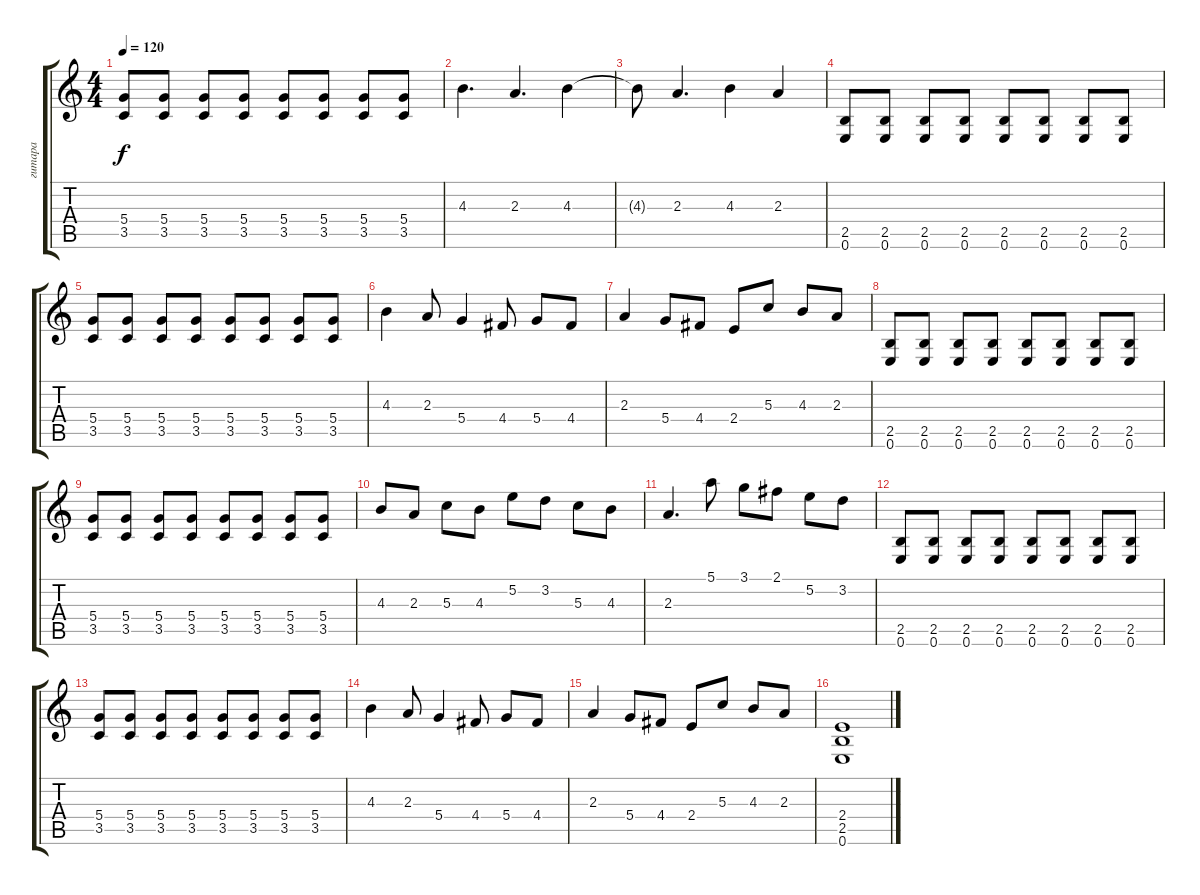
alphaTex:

\track ("гитара" "гитара") {instrument electricguitarclean}
\staff {score tabs}
\tuning (E4 B3 G3 D3 A2 E2) {hide}
\ts (4 4)
\tempo 120
\clef g2
\ks c
(5.4 3.5).8{dy f} (5.4 3.5).8 (5.4 3.5).8 (5.4 3.5).8 (5.4 3.5).8 (5.4 3.5).8 (5.4 3.5).8 (5.4 3.5).8 |
4.3.4{d} 2.3.4{d} 4.3.4 |
4.3{t}.8 2.3.4{d} 4.3.4 2.3.4 |
(2.5 0.6).8 (2.5 0.6).8 (2.5 0.6).8 (2.5 0.6).8 (2.5 0.6).8 (2.5 0.6).8 (2.5 0.6).8 (2.5 0.6).8 |
(5.4 3.5).8 (5.4 3.5).8 (5.4 3.5).8 (5.4 3.5).8 (5.4 3.5).8 (5.4 3.5).8 (5.4 3.5).8 (5.4 3.5).8 |
4.3.4 2.3.8 5.4.4 4.4.8 5.4.8 4.4.8 |
2.3.4 5.4.8 4.4.8 2.4.8 5.3.8 4.3.8 2.3.8 |
(2.5 0.6).8 (2.5 0.6).8 (2.5 0.6).8 (2.5 0.6).8 (2.5 0.6).8 (2.5 0.6).8 (2.5 0.6).8 (2.5 0.6).8 |
(5.4 3.5).8 (5.4 3.5).8 (5.4 3.5).8 (5.4 3.5).8 (5.4 3.5).8 (5.4 3.5).8 (5.4 3.5).8 (5.4 3.5).8 |
4.3.8 2.3.8 5.3.8 4.3.8 5.2.8 3.2.8 5.3.8 4.3.8 |
2.3.4{d} 5.1.8 3.1.8 2.1.8 5.2.8 3.2.8 |
(2.5 0.6).8 (2.5 0.6).8 (2.5 0.6).8 (2.5 0.6).8 (2.5 0.6).8 (2.5 0.6).8 (2.5 0.6).8 (2.5 0.6).8 |
(5.4 3.5).8 (5.4 3.5).8 (5.4 3.5).8 (5.4 3.5).8 (5.4 3.5).8 (5.4 3.5).8 (5.4 3.5).8 (5.4 3.5).8 |
4.3.4 2.3.8 5.4.4 4.4.8 5.4.8 4.4.8 |
2.3.4 5.4.8 4.4.8 2.4.8 5.3.8 4.3.8 2.3.8 |
(2.4 2.5 0.6).1
